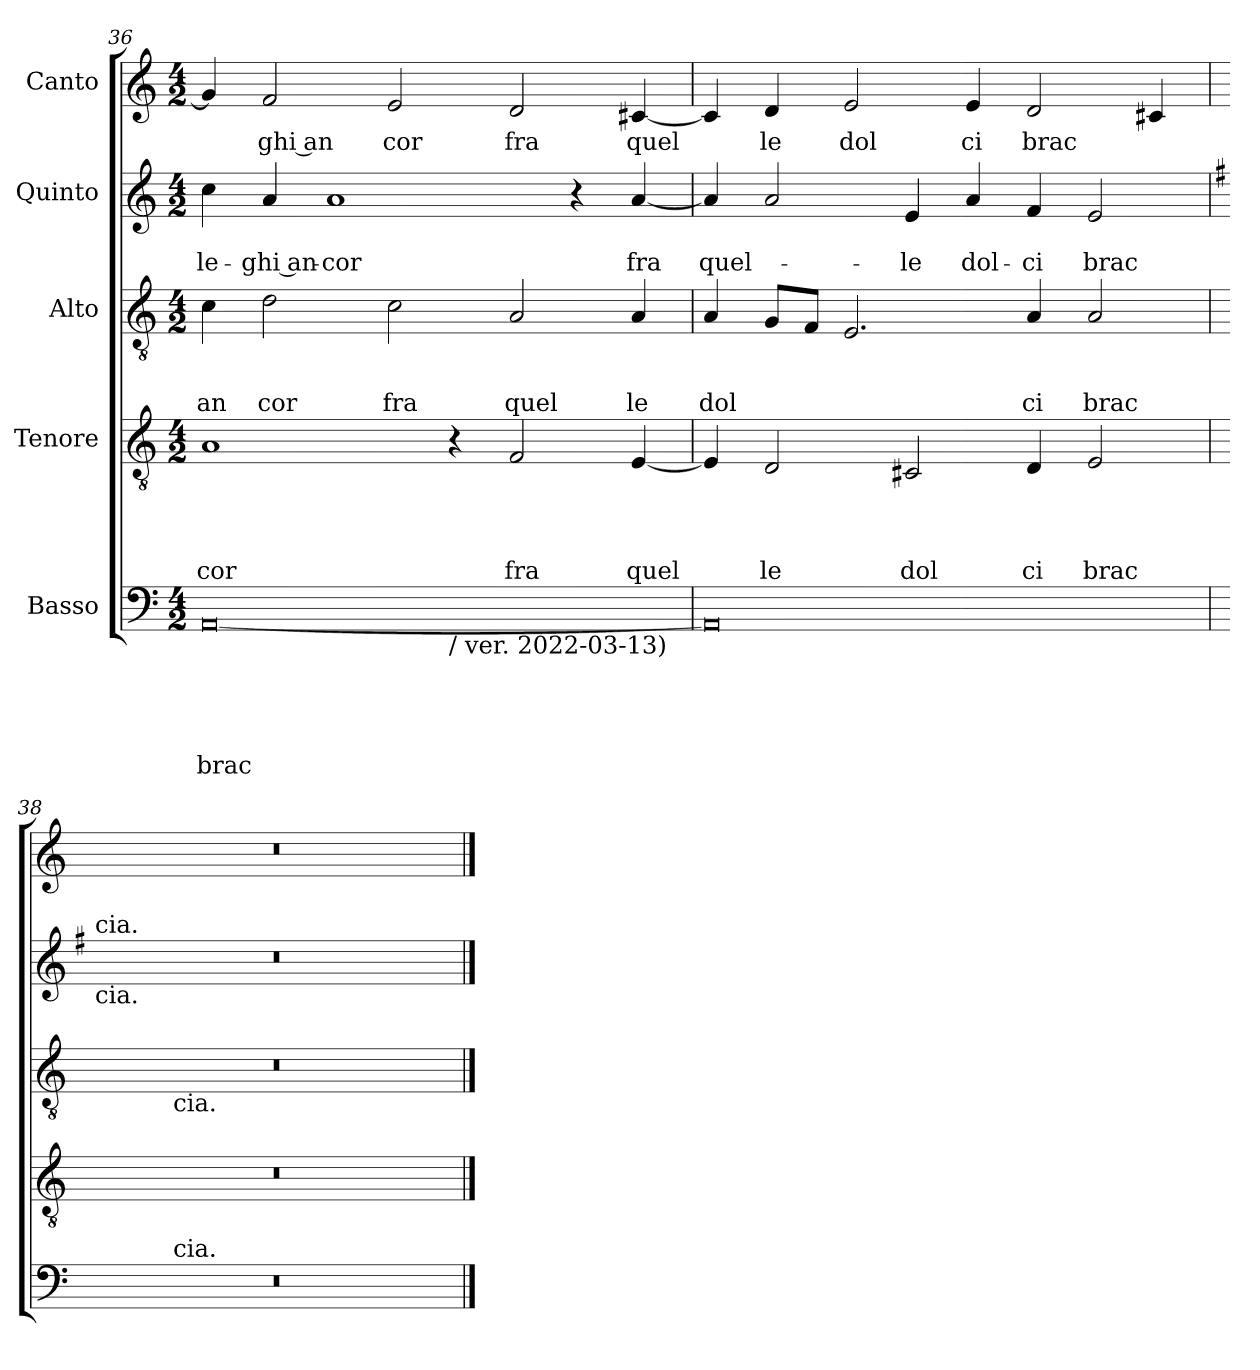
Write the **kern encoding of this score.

**kern	**text	**text	**text	**text	**text	**kern	**text	**text	**text	**text	**kern	**text	**text	**text	**kern	**text	**text	**kern	**text
*part5	*part5	*part5	*part5	*part5	*part5	*part4	*part4	*part4	*part4	*part4	*part3	*part3	*part3	*part3	*part2	*part2	*part2	*part1	*part1
*staff5	*staff5	*staff5	*staff5	*staff5	*staff5	*staff4	*staff4	*staff4	*staff4	*staff4	*staff3	*staff3	*staff3	*staff3	*staff2	*staff2	*staff2	*staff1	*staff1
*I"Basso	*	*	*	*	*	*I"Tenore	*	*	*	*	*I"Alto	*	*	*	*I"Quinto	*	*	*I"Canto	*
*clefF4	*	*	*	*	*	*clefGv2	*	*	*	*	*clefGv2	*	*	*	*clefG2	*	*	*clefG2	*
*k[]	*	*	*	*	*	*k[]	*	*	*	*	*k[]	*	*	*	*k[]	*	*	*k[]	*
*C:	*	*	*	*	*	*C:	*	*	*	*	*C:	*	*	*	*C:	*	*	*C:	*
*M4/2	*	*	*	*	*	*M4/2	*	*	*	*	*M4/2	*	*	*	*M4/2	*	*	*M4/2	*
=36	=36	=36	=36	=36	=36	=36	=36	=36	=36	=36	=36	=36	=36	=36	=36	=36	=36	=36	=36
!	!	!	!	!	!LO:LY:b	!	!	!	!	!LO:LY:b	!	!	!	!LO:LY:b	!	!	!LO:LY:b	!	!
*^	*	*	*	*	*	*	*	*	*	*	*	*	*	*	*	*	*	*	*
[<0AA	1ryy	.	.	.	.	brac	1A	.	.	.	cor	4c\	.	.	an	4cc\	.	le-	4g/]	.
!	!	!	!	!	!	!	!	!	!	!	!	!	!	!	!LO:LY:b	!	!	!LO:LY:b:rj	!	!LO:LY:b:rj
.	.	.	.	.	.	.	.	.	.	.	.	2d\	.	.	cor	4a/	.	-ghi an-	2f/	ghi an
!	!	!	!	!	!	!	!	!	!	!	!	!	!	!	!	!	!	!LO:LY:b	!	!
.	.	.	.	.	.	.	.	.	.	.	.	.	.	.	.	1a	.	-cor	.	.
!	!	!	!	!	!	!	!	!	!	!	!	!	!	!	!LO:LY:b	!	!	!	!	!LO:LY:b
.	.	.	.	.	.	.	.	.	.	.	.	2c\	.	.	fra	.	.	.	2e/	cor
!	!LO:TX:b:t=/ ver. 2022-03-13)	!	!	!	!	!	!	!	!	!	!	!	!	!	!	!	!	!	!	!
.	1ryy	.	.	.	.	.	4r	.	.	.	.	.	.	.	.	.	.	.	.	.
!	!	!	!	!	!	!	!	!	!	!	!LO:LY:b	!	!	!	!LO:LY:b	!	!	!	!	!LO:LY:b
.	.	.	.	.	.	.	2F/	.	.	.	fra	2A/	.	.	quel	.	.	.	2d/	fra
.	.	.	.	.	.	.	.	.	.	.	.	.	.	.	.	4r	.	.	.	.
!	!	!	!	!	!	!	!	!	!	!	!LO:LY:b	!	!	!	!LO:LY:b	!	!	!LO:LY:b	!	!LO:LY:b
.	.	.	.	.	.	.	[<4E/	.	.	.	quel	4A/	.	.	le	[<4a/	.	fra	[<4c#X/	quel
=37	=37	=37	=37	=37	=37	=37	=37	=37	=37	=37	=37	=37	=37	=37	=37	=37	=37	=37	=37	=37
!LO:TX:b:t=CC BY-NC 4.0	!	!	!	!	!	!	!	!	!	!	!	!	!	!	!	!	!	!	!	!
!	!	!	!	!	!	!	!	!	!	!	!	!	!	!	!LO:LY:b	!	!	!LO:LY:b	!	!
*v	*v	*	*	*	*	*	*	*	*	*	*	*	*	*	*	*	*	*	*	*
0AA]	.	.	.	.	.	4E/]	.	.	.	.	4A/	.	.	dol	4a/]	.	quel-	4c#/]	.
!	!	!	!	!	!	!	!	!	!	!LO:LY:b	!	!	!	!	!	!	!	!	!LO:LY:b
.	.	.	.	.	.	2D/	.	.	.	le	8G/L	.	.	.	2a/	.	.	4d/	le
.	.	.	.	.	.	.	.	.	.	.	8F/J	.	.	.	.	.	.	.	.
!	!	!	!	!	!	!	!	!	!	!	!	!	!	!	!	!	!	!	!LO:LY:b
.	.	.	.	.	.	.	.	.	.	.	2.E/	.	.	.	.	.	.	2e/	dol
!	!	!	!	!	!	!	!	!	!	!LO:LY:b	!	!	!	!	!	!	!LO:LY:b	!	!
.	.	.	.	.	.	2C#X/	.	.	.	dol	.	.	.	.	4e/	.	-le	.	.
!	!	!	!	!	!	!	!	!	!	!	!	!	!	!	!	!	!LO:LY:b	!	!LO:LY:b
.	.	.	.	.	.	.	.	.	.	.	.	.	.	.	4a/	.	dol-	4e/	ci
!	!	!	!	!	!	!	!	!	!	!LO:LY:b	!	!	!	!LO:LY:b	!	!	!LO:LY:b	!	!LO:LY:b
.	.	.	.	.	.	4D/	.	.	.	ci	4A/	.	.	ci	4f/	.	-ci	2d/	brac
!	!	!	!	!	!	!	!	!	!	!LO:LY:b	!	!	!	!LO:LY:b	!	!	!LO:LY:b	!	!
.	.	.	.	.	.	2E/	.	.	.	brac	2A/	.	.	brac	2e/	.	brac-	.	.
.	.	.	.	.	.	.	.	.	.	.	.	.	.	.	.	.	.	4c#X/	.
=38	=38	=38	=38	=38	=38	=38	=38	=38	=38	=38	=38	=38	=38	=38	=38	=38	=38	=38	=38
*	*	*	*	*	*	*	*	*	*	*	*	*	*	*	*k[f#]	*	*	*	*
*	*	*	*	*	*	*	*	*	*	*	*	*	*	*	*G:	*	*	*	*
!	!	!	!	!	!	!	!	!	!	!	!	!	!	!	!LO:TX:b:t=cia.	!	!	!	!
!	!	!	!	!	!	!	!	!	!	!	!	!	!	!	!LO:TX:a:t=cia.	!	!	!	!
*^	*	*	*	*	*	*	*	*	*	*	*^	*	*	*	*	*	*	*	*
0r	4ryy	.	.	.	.	.	0r	.	.	.	.	0r	4ryy	.	.	.	0r	.	.	0r	.
.	32ryy	.	.	.	.	.	.	.	.	.	.	.	32ryy	.	.	.	.	.	.	.	.
!	!	!	!	!	!	!	!	!	!	!	!	!	!LO:TX:b:t=cia.	!	!	!	!	!	!	!	!
!	!LO:TX:a:t=cia.	!	!	!	!	!	!	!	!	!	!	!	!	!	!	!	!	!	!	!	!
.	1ryy	.	.	.	.	.	.	.	.	.	.	.	1ryy	.	.	.	.	.	.	.	.
.	2ryy	.	.	.	.	.	.	.	.	.	.	.	2ryy	.	.	.	.	.	.	.	.
.	8..ryy	.	.	.	.	.	.	.	.	.	.	.	8..ryy	.	.	.	.	.	.	.	.
*v	*v	*	*	*	*	*	*	*	*	*	*	*v	*v	*	*	*	*	*	*	*	*
==	==	==	==	==	==	==	==	==	==	==	==	==	==	==	==	==	==	==	==
*-	*-	*-	*-	*-	*-	*-	*-	*-	*-	*-	*-	*-	*-	*-	*-	*-	*-	*-	*-
